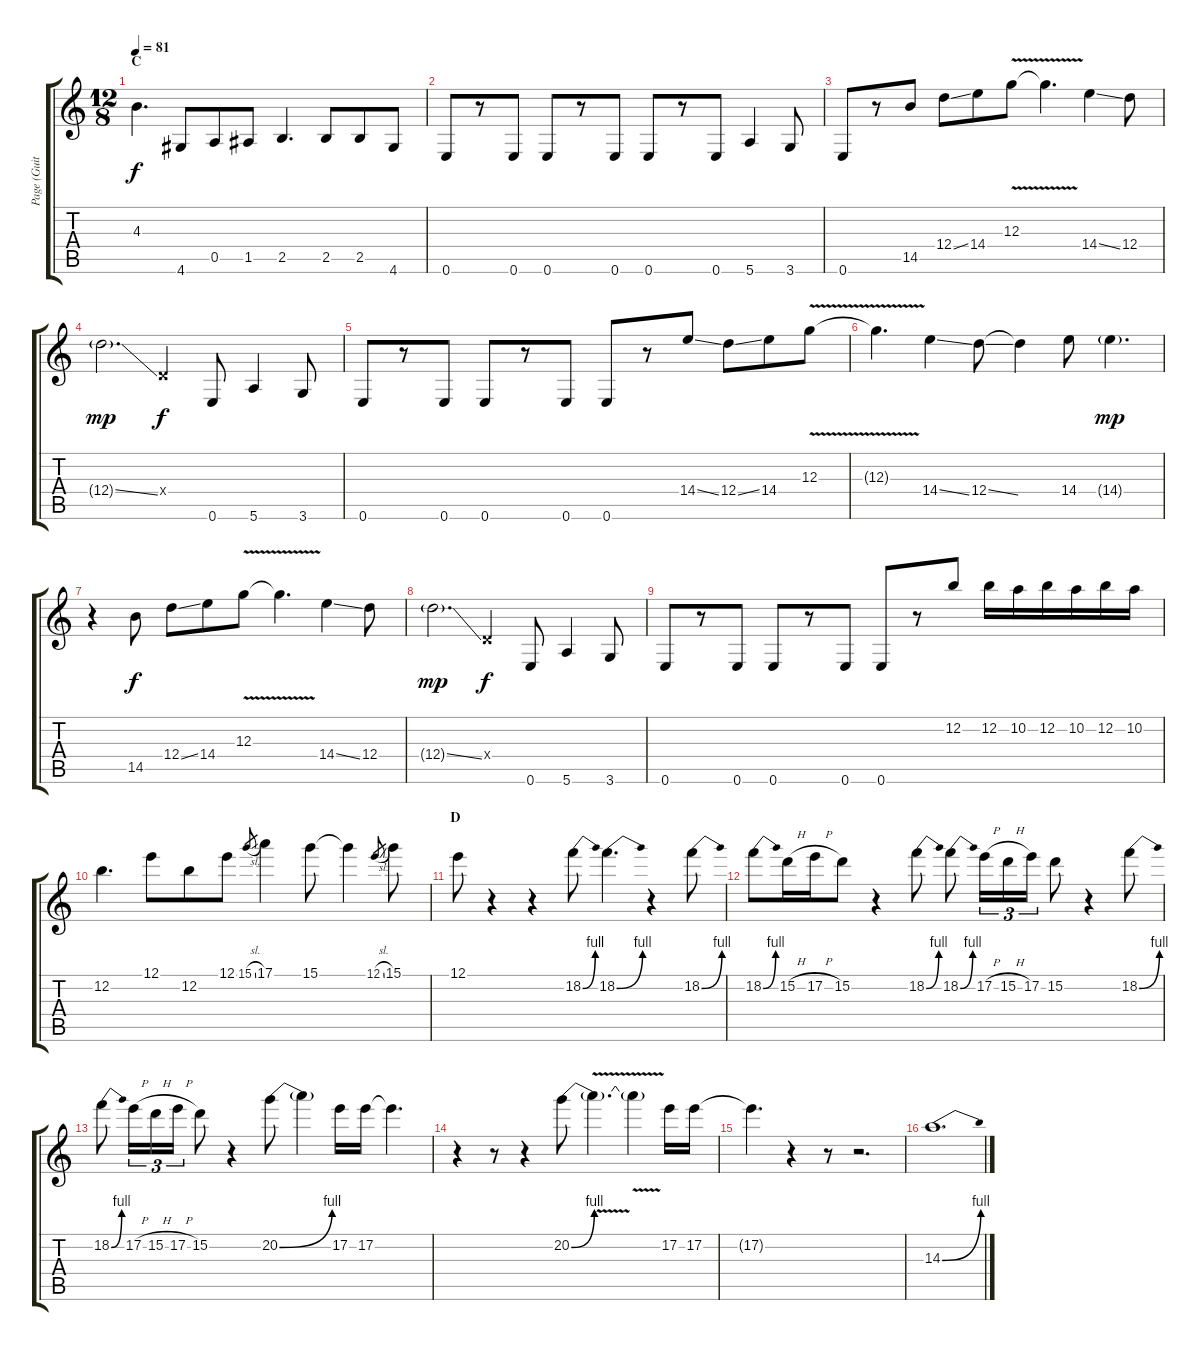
\track ("Page (Guitar)" "Page (Guit") {instrument distortionguitar}
\staff {score tabs}
\tuning (E4 B3 G3 D3 A2 E2) {hide}
\ts (12 8)
\section ("" "C")
\tempo 81
\clef g2
\ks c
4.3.4{d dy f} 4.6.8 0.5.8 1.5.8 2.5.4{d} 2.5.8 2.5.8 4.6.8 |
0.6.8 r.8 0.6.8 0.6.8 r.8 0.6.8 0.6.8 r.8 0.6.8 5.6.4 3.6.8 |
0.6.8 r.8 14.5.8 12.4{ss}.8 14.4.8 12.3{v}.8 12.3{t}.4{d} 14.4{ss}.4 12.4.8 |
12.4{ss g}.2{d dy mp} 0.4{x}.4{dy f} 0.6.8 5.6.4 3.6.8 |
0.6.8 r.8 0.6.8 0.6.8 r.8 0.6.8 0.6.8 r.8 14.4{ss}.8 12.4{ss}.8 14.4.8 12.3{v}.8 |
12.3{t}.4{d} 14.4{ss}.4 12.4{ss}.8 12.4{t}.4 14.4.8 14.4{g}.4{d dy mp} |
r.4 14.5.8{dy f} 12.4{ss}.8 14.4.8 12.3{v}.8 12.3{t}.4{d} 14.4{ss}.4 12.4.8 |
12.4{ss g}.2{d dy mp} 0.4{x}.4{dy f} 0.6.8 5.6.4 3.6.8 |
0.6.8 r.8 0.6.8 0.6.8 r.8 0.6.8 0.6.8 r.8 12.2.8 12.2.16 10.2.16 12.2.16 10.2.16 12.2.16 10.2.16 |
12.2.4{d} 12.1.8 12.2.8 12.1.8 15.1{sl}.8{gr} 17.1.4 15.1.8 15.1{t}.4 12.1{sl}.8{gr} 15.1.8 |
\section ("" "D")
12.1.8 r.4 r.4 18.2{be (bend 0 0 60 4)}.8 18.2{be (bend 0 0 60 4)}.4{d} r.4 18.2{be (bend 0 0 60 4)}.8 |
18.2{be (bend 0 0 60 4)}.8 15.2{h}.16 17.2{h}.16 15.2.8 r.4 18.2{be (bend 0 0 60 4)}.8 18.2{be (bend 0 0 60 4)}.8 17.2{h}.16{tu (3 2)} 15.2{h}.16{tu (3 2)} 17.2.16{tu (3 2)} 15.2.8 r.4 18.2{be (bend 0 0 60 4)}.8 |
18.2{be (bend 0 0 60 4)}.8 17.2{h}.16{tu (3 2)} 15.2{h}.16{tu (3 2)} 17.2{h}.16{tu (3 2)} 15.2.8 r.4 20.2{be (bend 0 0 60 4)}.8 20.2{t}.4 17.2.16 17.2.16 17.2{t}.4{d} |
r.4 r.8 r.4 20.2{be (bend 0 0 60 4)}.8 20.2{v t}.4{d} 20.2{t}.4 17.2.16 17.2.16 |
17.2{t}.4{d} r.4 r.8 r.2{d} |
14.3{be (bend 0 0 60 4)}.1{d}
